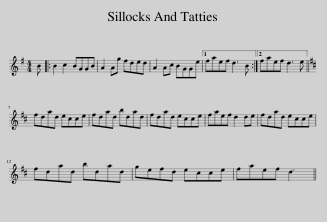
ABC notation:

X:1
L:1/8
M:4/4
I:linebreak $
K:G
V:1 treble
V:1
 B |: B2 c2 BGGB | A2 Ag fded | A2 Ac BGGe |1 faef d3 B :|2 %5
 faef d3 e ||$[K:D] fdad ecce | fdad bdad | fdad ecce | faef d2 de | %10
 fdad ecce |$ fdad bdad | gefd ecce | faef d3 || %14
